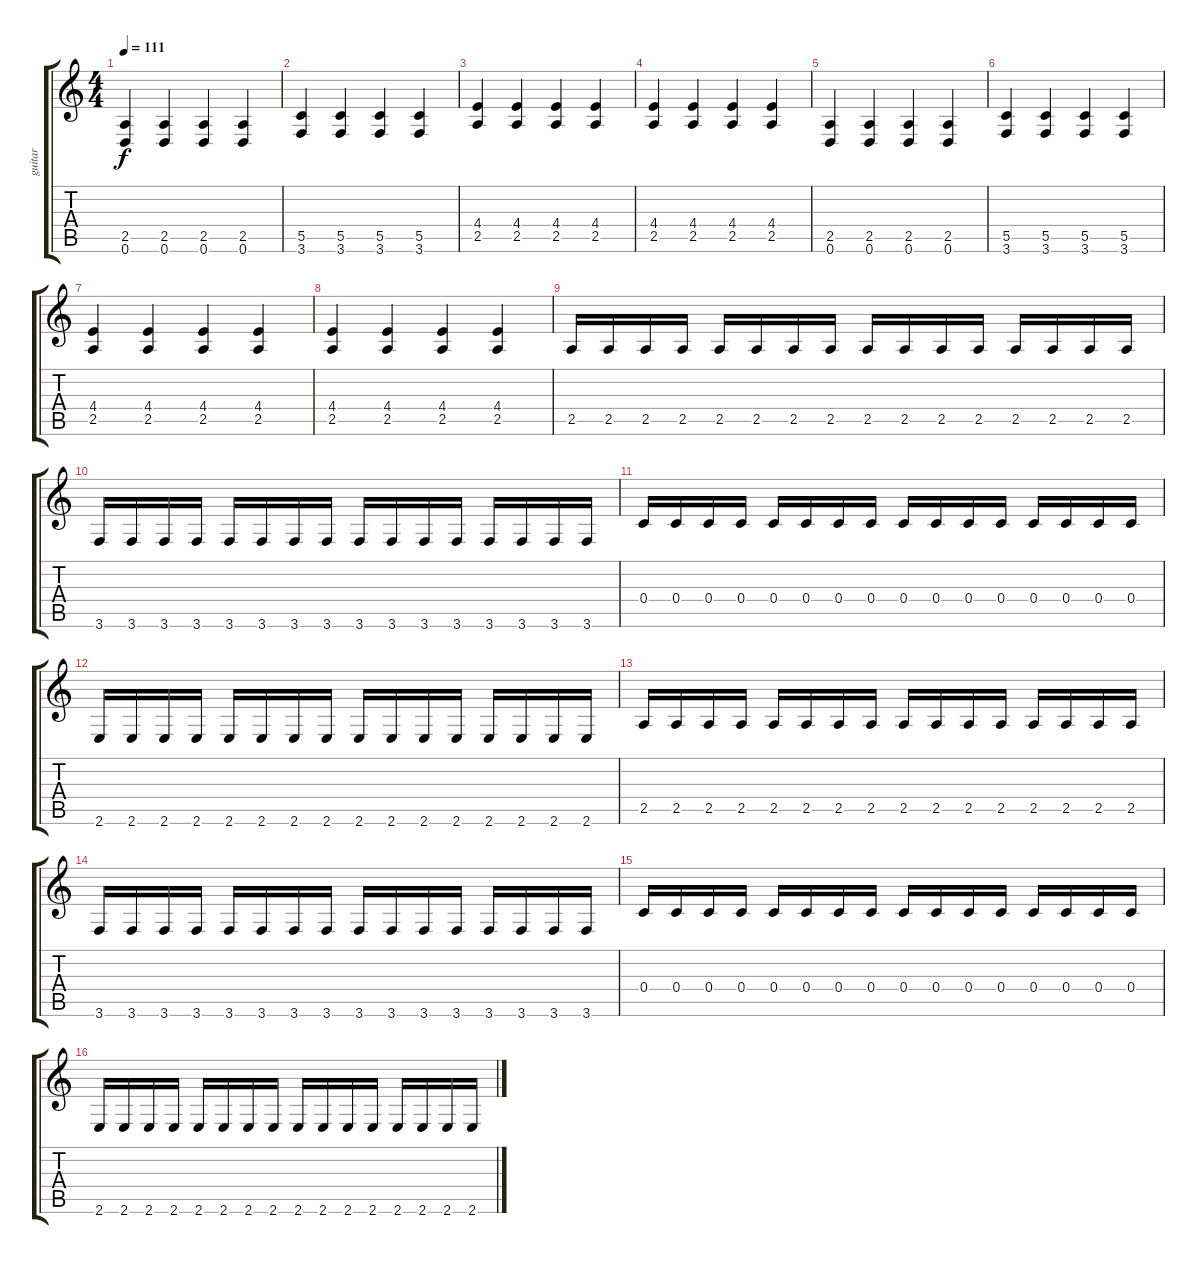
\track ("guitar" "guitar") {instrument overdrivenguitar}
\staff {score tabs}
\tuning (D4 A3 F3 C3 G2 D2) {hide}
\ts (4 4)
\tempo 111
\clef g2
\ks c
(2.5 0.6).4{dy f} (2.5 0.6).4 (2.5 0.6).4 (2.5 0.6).4 |
(5.5 3.6).4 (5.5 3.6).4 (5.5 3.6).4 (5.5 3.6).4 |
(4.4 2.5).4 (4.4 2.5).4 (4.4 2.5).4 (4.4 2.5).4 |
(4.4 2.5).4 (4.4 2.5).4 (4.4 2.5).4 (4.4 2.5).4 |
(2.5 0.6).4 (2.5 0.6).4 (2.5 0.6).4 (2.5 0.6).4 |
(5.5 3.6).4 (5.5 3.6).4 (5.5 3.6).4 (5.5 3.6).4 |
(4.4 2.5).4 (4.4 2.5).4 (4.4 2.5).4 (4.4 2.5).4 |
(4.4 2.5).4 (4.4 2.5).4 (4.4 2.5).4 (4.4 2.5).4 |
2.5.16 2.5.16 2.5.16 2.5.16 2.5.16 2.5.16 2.5.16 2.5.16 2.5.16 2.5.16 2.5.16 2.5.16 2.5.16 2.5.16 2.5.16 2.5.16 |
3.6.16 3.6.16 3.6.16 3.6.16 3.6.16 3.6.16 3.6.16 3.6.16 3.6.16 3.6.16 3.6.16 3.6.16 3.6.16 3.6.16 3.6.16 3.6.16 |
0.4.16 0.4.16 0.4.16 0.4.16 0.4.16 0.4.16 0.4.16 0.4.16 0.4.16 0.4.16 0.4.16 0.4.16 0.4.16 0.4.16 0.4.16 0.4.16 |
2.6.16 2.6.16 2.6.16 2.6.16 2.6.16 2.6.16 2.6.16 2.6.16 2.6.16 2.6.16 2.6.16 2.6.16 2.6.16 2.6.16 2.6.16 2.6.16 |
2.5.16 2.5.16 2.5.16 2.5.16 2.5.16 2.5.16 2.5.16 2.5.16 2.5.16 2.5.16 2.5.16 2.5.16 2.5.16 2.5.16 2.5.16 2.5.16 |
3.6.16 3.6.16 3.6.16 3.6.16 3.6.16 3.6.16 3.6.16 3.6.16 3.6.16 3.6.16 3.6.16 3.6.16 3.6.16 3.6.16 3.6.16 3.6.16 |
0.4.16 0.4.16 0.4.16 0.4.16 0.4.16 0.4.16 0.4.16 0.4.16 0.4.16 0.4.16 0.4.16 0.4.16 0.4.16 0.4.16 0.4.16 0.4.16 |
2.6.16 2.6.16 2.6.16 2.6.16 2.6.16 2.6.16 2.6.16 2.6.16 2.6.16 2.6.16 2.6.16 2.6.16 2.6.16 2.6.16 2.6.16 2.6.16
